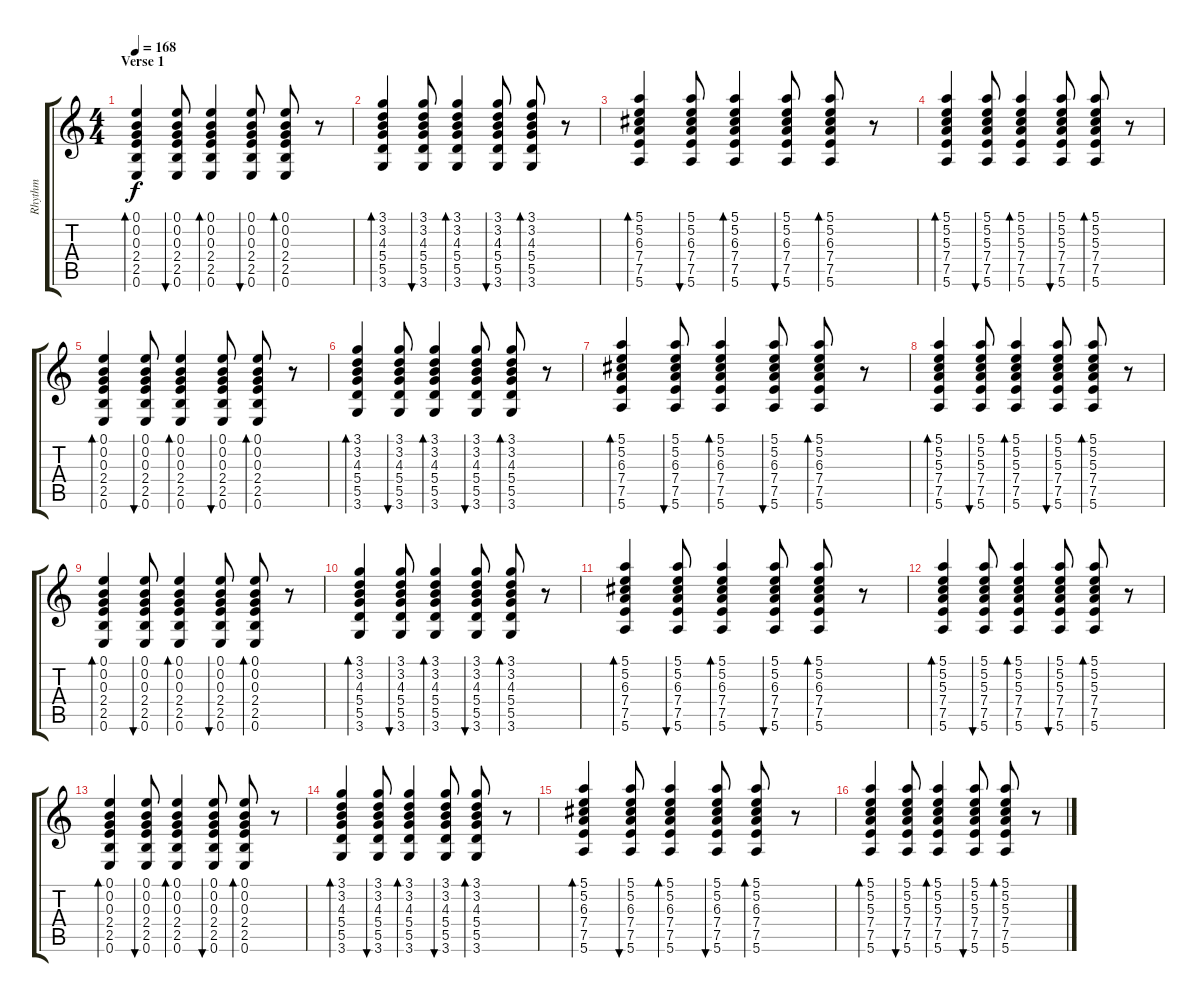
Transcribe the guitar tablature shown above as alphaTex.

\track ("Rhythm" "Rhythm") {instrument electricguitarclean}
\staff {score tabs}
\tuning (E4 B3 G3 D3 A2 E2) {hide}
\ts (4 4)
\section ("" "Verse 1")
\tempo 168
\clef g2
\ks c
(0.1 0.2 0.3 2.4 2.5 0.6).4{bd 60 dy f} (0.1 0.2 0.3 2.4 2.5 0.6).8{bu 60} (0.1 0.2 0.3 2.4 2.5 0.6).4{bd 60} (0.1 0.2 0.3 2.4 2.5 0.6).8{bu 60} (0.1 0.2 0.3 2.4 2.5 0.6).8{bd 60} r.8 |
(3.1 3.2 4.3 5.4 5.5 3.6).4{bd 60} (3.1 3.2 4.3 5.4 5.5 3.6).8{bu 60} (3.1 3.2 4.3 5.4 5.5 3.6).4{bd 60} (3.1 3.2 4.3 5.4 5.5 3.6).8{bu 60} (3.1 3.2 4.3 5.4 5.5 3.6).8{bd 60} r.8 |
(5.1 5.2 6.3 7.4 7.5 5.6).4{bd 60} (5.1 5.2 6.3 7.4 7.5 5.6).8{bu 60} (5.1 5.2 6.3 7.4 7.5 5.6).4{bd 60} (5.1 5.2 6.3 7.4 7.5 5.6).8{bu 60} (5.1 5.2 6.3 7.4 7.5 5.6).8{bd 60} r.8 |
(5.1 5.2 5.3 7.4 7.5 5.6).4{bd 60} (5.1 5.2 5.3 7.4 7.5 5.6).8{bu 60} (5.1 5.2 5.3 7.4 7.5 5.6).4{bd 60} (5.1 5.2 5.3 7.4 7.5 5.6).8{bu 60} (5.1 5.2 5.3 7.4 7.5 5.6).8{bd 60} r.8 |
(0.1 0.2 0.3 2.4 2.5 0.6).4{bd 60} (0.1 0.2 0.3 2.4 2.5 0.6).8{bu 60} (0.1 0.2 0.3 2.4 2.5 0.6).4{bd 60} (0.1 0.2 0.3 2.4 2.5 0.6).8{bu 60} (0.1 0.2 0.3 2.4 2.5 0.6).8{bd 60} r.8 |
(3.1 3.2 4.3 5.4 5.5 3.6).4{bd 60} (3.1 3.2 4.3 5.4 5.5 3.6).8{bu 60} (3.1 3.2 4.3 5.4 5.5 3.6).4{bd 60} (3.1 3.2 4.3 5.4 5.5 3.6).8{bu 60} (3.1 3.2 4.3 5.4 5.5 3.6).8{bd 60} r.8 |
(5.1 5.2 6.3 7.4 7.5 5.6).4{bd 60} (5.1 5.2 6.3 7.4 7.5 5.6).8{bu 60} (5.1 5.2 6.3 7.4 7.5 5.6).4{bd 60} (5.1 5.2 6.3 7.4 7.5 5.6).8{bu 60} (5.1 5.2 6.3 7.4 7.5 5.6).8{bd 60} r.8 |
(5.1 5.2 5.3 7.4 7.5 5.6).4{bd 60} (5.1 5.2 5.3 7.4 7.5 5.6).8{bu 60} (5.1 5.2 5.3 7.4 7.5 5.6).4{bd 60} (5.1 5.2 5.3 7.4 7.5 5.6).8{bu 60} (5.1 5.2 5.3 7.4 7.5 5.6).8{bd 60} r.8 |
(0.1 0.2 0.3 2.4 2.5 0.6).4{bd 60} (0.1 0.2 0.3 2.4 2.5 0.6).8{bu 60} (0.1 0.2 0.3 2.4 2.5 0.6).4{bd 60} (0.1 0.2 0.3 2.4 2.5 0.6).8{bu 60} (0.1 0.2 0.3 2.4 2.5 0.6).8{bd 60} r.8 |
(3.1 3.2 4.3 5.4 5.5 3.6).4{bd 60} (3.1 3.2 4.3 5.4 5.5 3.6).8{bu 60} (3.1 3.2 4.3 5.4 5.5 3.6).4{bd 60} (3.1 3.2 4.3 5.4 5.5 3.6).8{bu 60} (3.1 3.2 4.3 5.4 5.5 3.6).8{bd 60} r.8 |
(5.1 5.2 6.3 7.4 7.5 5.6).4{bd 60} (5.1 5.2 6.3 7.4 7.5 5.6).8{bu 60} (5.1 5.2 6.3 7.4 7.5 5.6).4{bd 60} (5.1 5.2 6.3 7.4 7.5 5.6).8{bu 60} (5.1 5.2 6.3 7.4 7.5 5.6).8{bd 60} r.8 |
(5.1 5.2 5.3 7.4 7.5 5.6).4{bd 60} (5.1 5.2 5.3 7.4 7.5 5.6).8{bu 60} (5.1 5.2 5.3 7.4 7.5 5.6).4{bd 60} (5.1 5.2 5.3 7.4 7.5 5.6).8{bu 60} (5.1 5.2 5.3 7.4 7.5 5.6).8{bd 60} r.8 |
(0.1 0.2 0.3 2.4 2.5 0.6).4{bd 60} (0.1 0.2 0.3 2.4 2.5 0.6).8{bu 60} (0.1 0.2 0.3 2.4 2.5 0.6).4{bd 60} (0.1 0.2 0.3 2.4 2.5 0.6).8{bu 60} (0.1 0.2 0.3 2.4 2.5 0.6).8{bd 60} r.8 |
(3.1 3.2 4.3 5.4 5.5 3.6).4{bd 60} (3.1 3.2 4.3 5.4 5.5 3.6).8{bu 60} (3.1 3.2 4.3 5.4 5.5 3.6).4{bd 60} (3.1 3.2 4.3 5.4 5.5 3.6).8{bu 60} (3.1 3.2 4.3 5.4 5.5 3.6).8{bd 60} r.8 |
(5.1 5.2 6.3 7.4 7.5 5.6).4{bd 60} (5.1 5.2 6.3 7.4 7.5 5.6).8{bu 60} (5.1 5.2 6.3 7.4 7.5 5.6).4{bd 60} (5.1 5.2 6.3 7.4 7.5 5.6).8{bu 60} (5.1 5.2 6.3 7.4 7.5 5.6).8{bd 60} r.8 |
(5.1 5.2 5.3 7.4 7.5 5.6).4{bd 60} (5.1 5.2 5.3 7.4 7.5 5.6).8{bu 60} (5.1 5.2 5.3 7.4 7.5 5.6).4{bd 60} (5.1 5.2 5.3 7.4 7.5 5.6).8{bu 60} (5.1 5.2 5.3 7.4 7.5 5.6).8{bd 60} r.8
